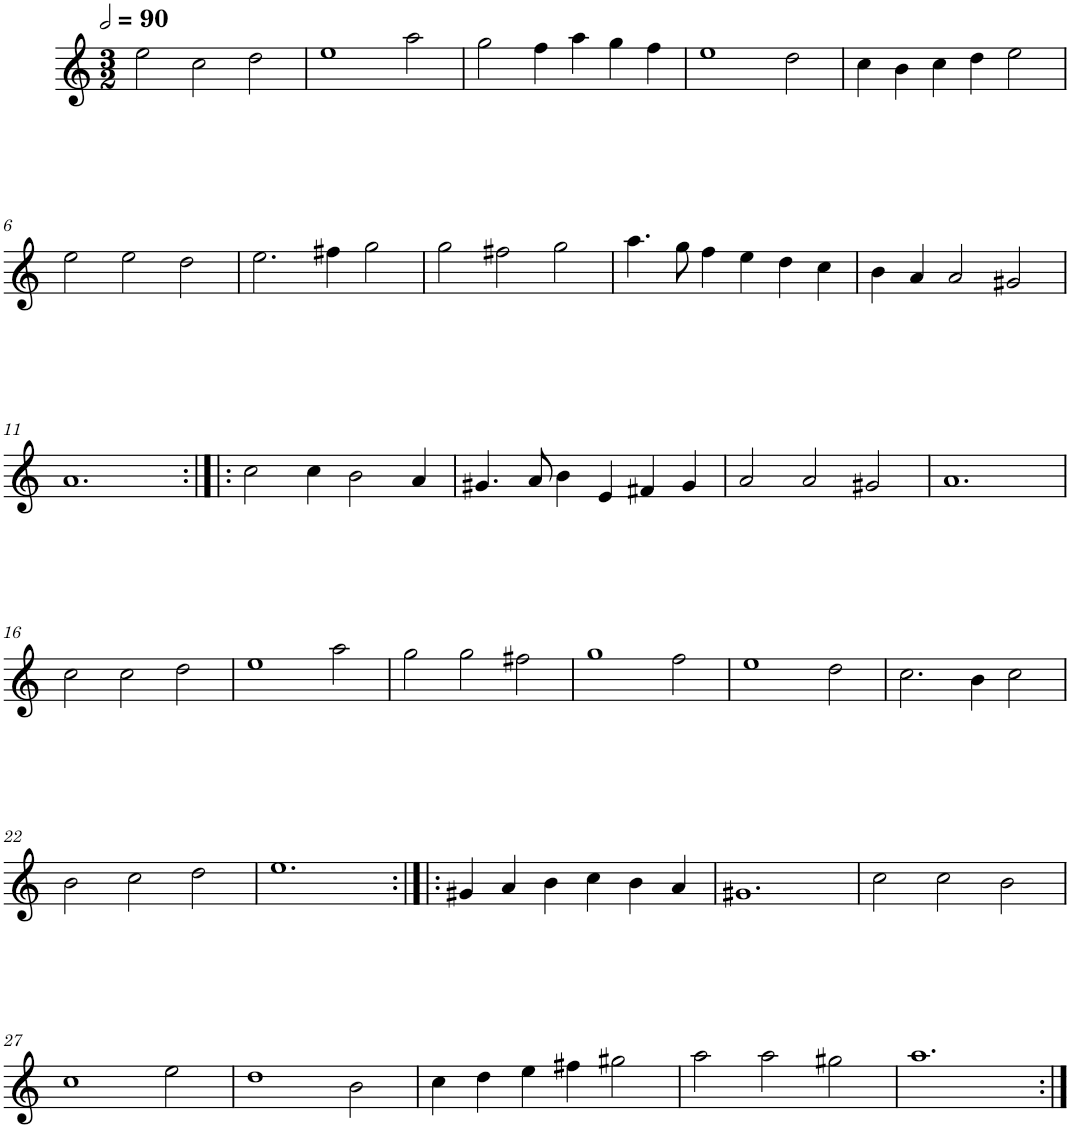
**kern
*part1
*staff1
*I"Quatre parties
*clefG2
*k[]
*M3/2
*MM180
=1
2ee\
2cc\
2dd\
=2
1ee
2aa\
=3
2gg\
4ff\
4aa\
4gg\
4ff\
=4
1ee
2dd\
=5
4cc\
4b\
4cc\
4dd\
2ee\
!!LO:LB:g=z
=6
2ee\
2ee\
2dd\
=7
2.ee\
4ff#X\
2gg\
=8
2gg\
2ff#X\
2gg\
=9
4.aa\
8gg\
4ff\
4ee\
4dd\
4cc\
=10
4b\
4a/
2a/
2g#X/
!!LO:LB:g=z
=11
1.a
=12:|!|:
2cc\
4cc\
2b\
4a/
=13
4.g#X/
8a/
4b\
4e/
4f#X/
4g#/
=14
2a/
2a/
2g#X/
=15
1.a
!!LO:LB:g=z
=16
2cc\
2cc\
2dd\
=17
1ee
2aa\
=18
2gg\
2gg\
2ff#X\
=19
1gg
2ff\
=20
1ee
2dd\
=21
2.cc\
4b\
2cc\
!!LO:LB:g=z
=22
2b\
2cc\
2dd\
=23
1.ee
=24:|!|:
4g#X/
4a/
4b\
4cc\
4b\
4a/
=25
1.g#X
=26
2cc\
2cc\
2b\
!!LO:LB:g=z
=27
1cc
2ee\
=28
1dd
2b\
=29
4cc\
4dd\
4ee\
4ff#X\
2gg#X\
=30
2aa\
2aa\
2gg#X\
=31
1.aa
=:|!
*-
